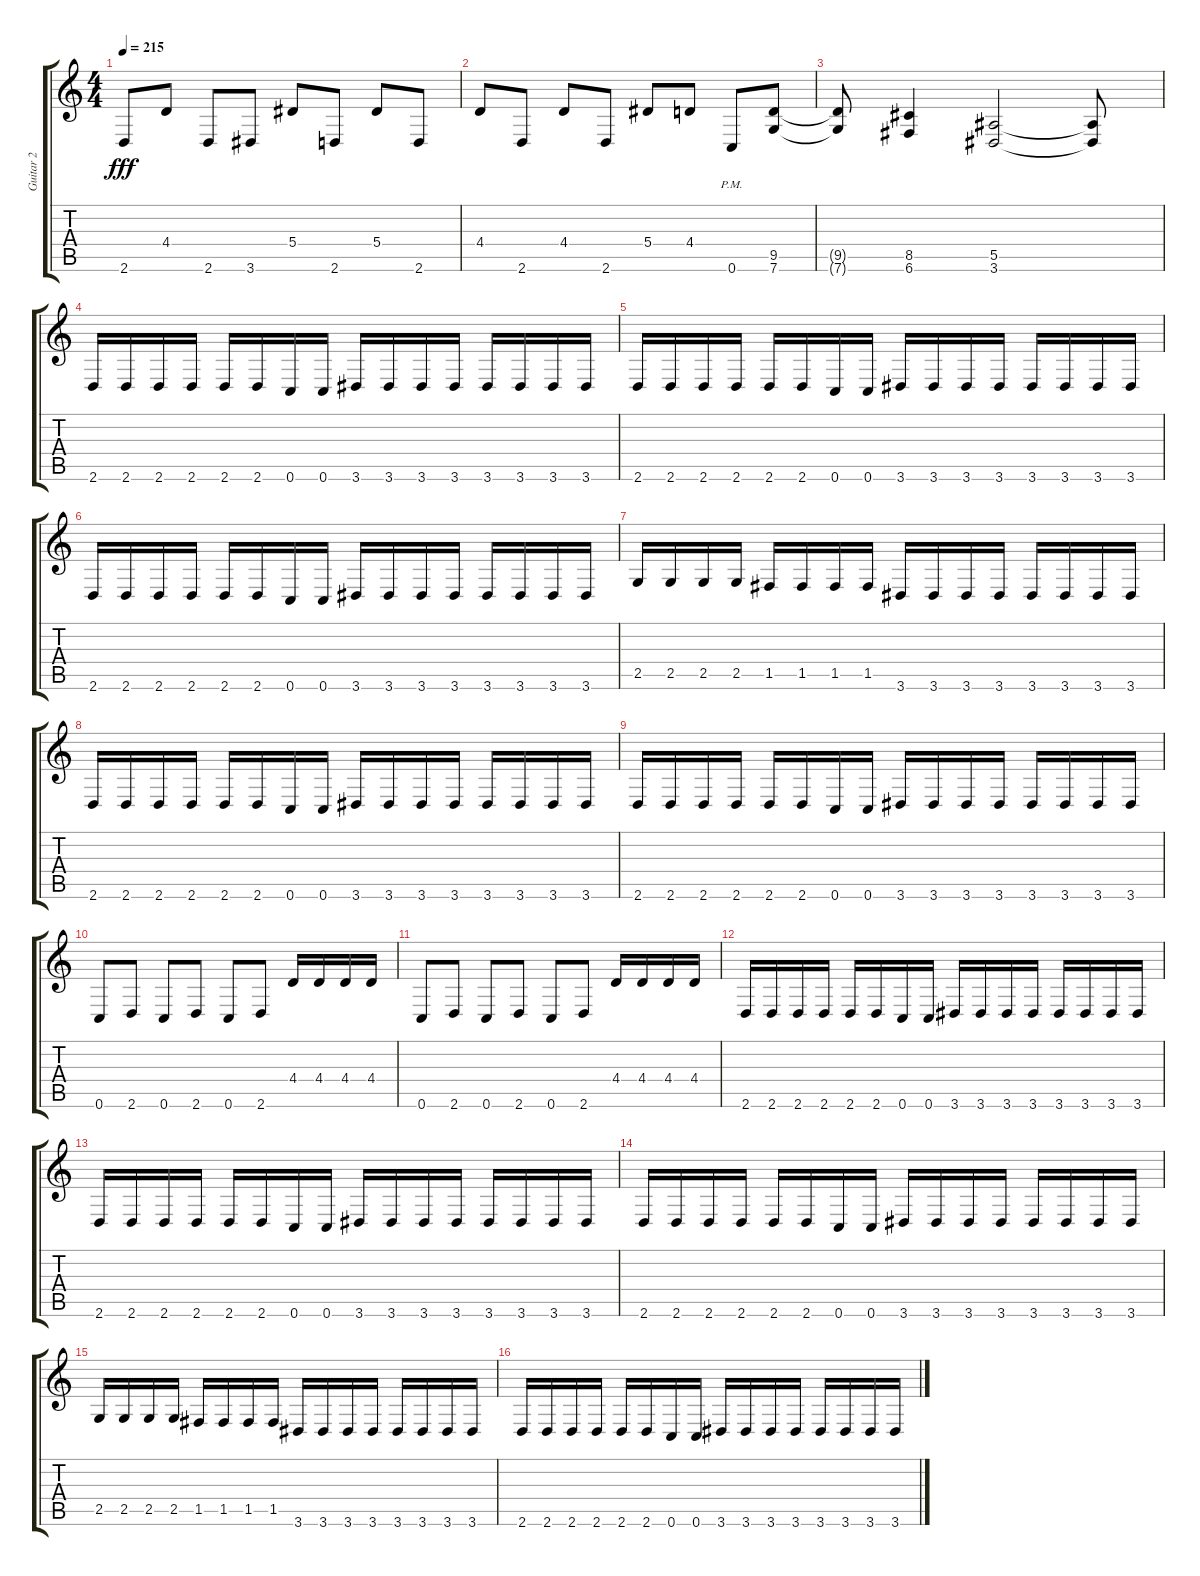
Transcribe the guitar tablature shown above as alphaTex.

\track ("Guitar 2" "Guitar 2") {instrument distortionguitar}
\staff {score tabs}
\tuning (C4 G3 Eb3 Bb2 F2 C2) {hide}
\ts (4 4)
\tempo 215
\clef g2
\ks c
2.6.8{dy fff} 4.4.8 2.6.8 3.6.8 5.4.8 2.6.8 5.4.8 2.6.8 |
4.4.8 2.6.8 4.4.8 2.6.8 5.4.8 4.4.8 0.6{pm}.8 (9.5 7.6).8 |
(9.5{t} 7.6{t}).8 (8.5 6.6).4 (5.5 3.6).2 (5.5{t} 3.6{t}).8 |
2.6.16 2.6.16 2.6.16 2.6.16 2.6.16 2.6.16 0.6.16 0.6.16 3.6.16 3.6.16 3.6.16 3.6.16 3.6.16 3.6.16 3.6.16 3.6.16 |
2.6.16 2.6.16 2.6.16 2.6.16 2.6.16 2.6.16 0.6.16 0.6.16 3.6.16 3.6.16 3.6.16 3.6.16 3.6.16 3.6.16 3.6.16 3.6.16 |
2.6.16 2.6.16 2.6.16 2.6.16 2.6.16 2.6.16 0.6.16 0.6.16 3.6.16 3.6.16 3.6.16 3.6.16 3.6.16 3.6.16 3.6.16 3.6.16 |
2.5.16 2.5.16 2.5.16 2.5.16 1.5.16 1.5.16 1.5.16 1.5.16 3.6.16 3.6.16 3.6.16 3.6.16 3.6.16 3.6.16 3.6.16 3.6.16 |
2.6.16 2.6.16 2.6.16 2.6.16 2.6.16 2.6.16 0.6.16 0.6.16 3.6.16 3.6.16 3.6.16 3.6.16 3.6.16 3.6.16 3.6.16 3.6.16 |
2.6.16 2.6.16 2.6.16 2.6.16 2.6.16 2.6.16 0.6.16 0.6.16 3.6.16 3.6.16 3.6.16 3.6.16 3.6.16 3.6.16 3.6.16 3.6.16 |
0.6.8 2.6.8 0.6.8 2.6.8 0.6.8 2.6.8 4.4.16 4.4.16 4.4.16 4.4.16 |
0.6.8 2.6.8 0.6.8 2.6.8 0.6.8 2.6.8 4.4.16 4.4.16 4.4.16 4.4.16 |
2.6.16 2.6.16 2.6.16 2.6.16 2.6.16 2.6.16 0.6.16 0.6.16 3.6.16 3.6.16 3.6.16 3.6.16 3.6.16 3.6.16 3.6.16 3.6.16 |
2.6.16 2.6.16 2.6.16 2.6.16 2.6.16 2.6.16 0.6.16 0.6.16 3.6.16 3.6.16 3.6.16 3.6.16 3.6.16 3.6.16 3.6.16 3.6.16 |
2.6.16 2.6.16 2.6.16 2.6.16 2.6.16 2.6.16 0.6.16 0.6.16 3.6.16 3.6.16 3.6.16 3.6.16 3.6.16 3.6.16 3.6.16 3.6.16 |
2.5.16 2.5.16 2.5.16 2.5.16 1.5.16 1.5.16 1.5.16 1.5.16 3.6.16 3.6.16 3.6.16 3.6.16 3.6.16 3.6.16 3.6.16 3.6.16 |
2.6.16 2.6.16 2.6.16 2.6.16 2.6.16 2.6.16 0.6.16 0.6.16 3.6.16 3.6.16 3.6.16 3.6.16 3.6.16 3.6.16 3.6.16 3.6.16
